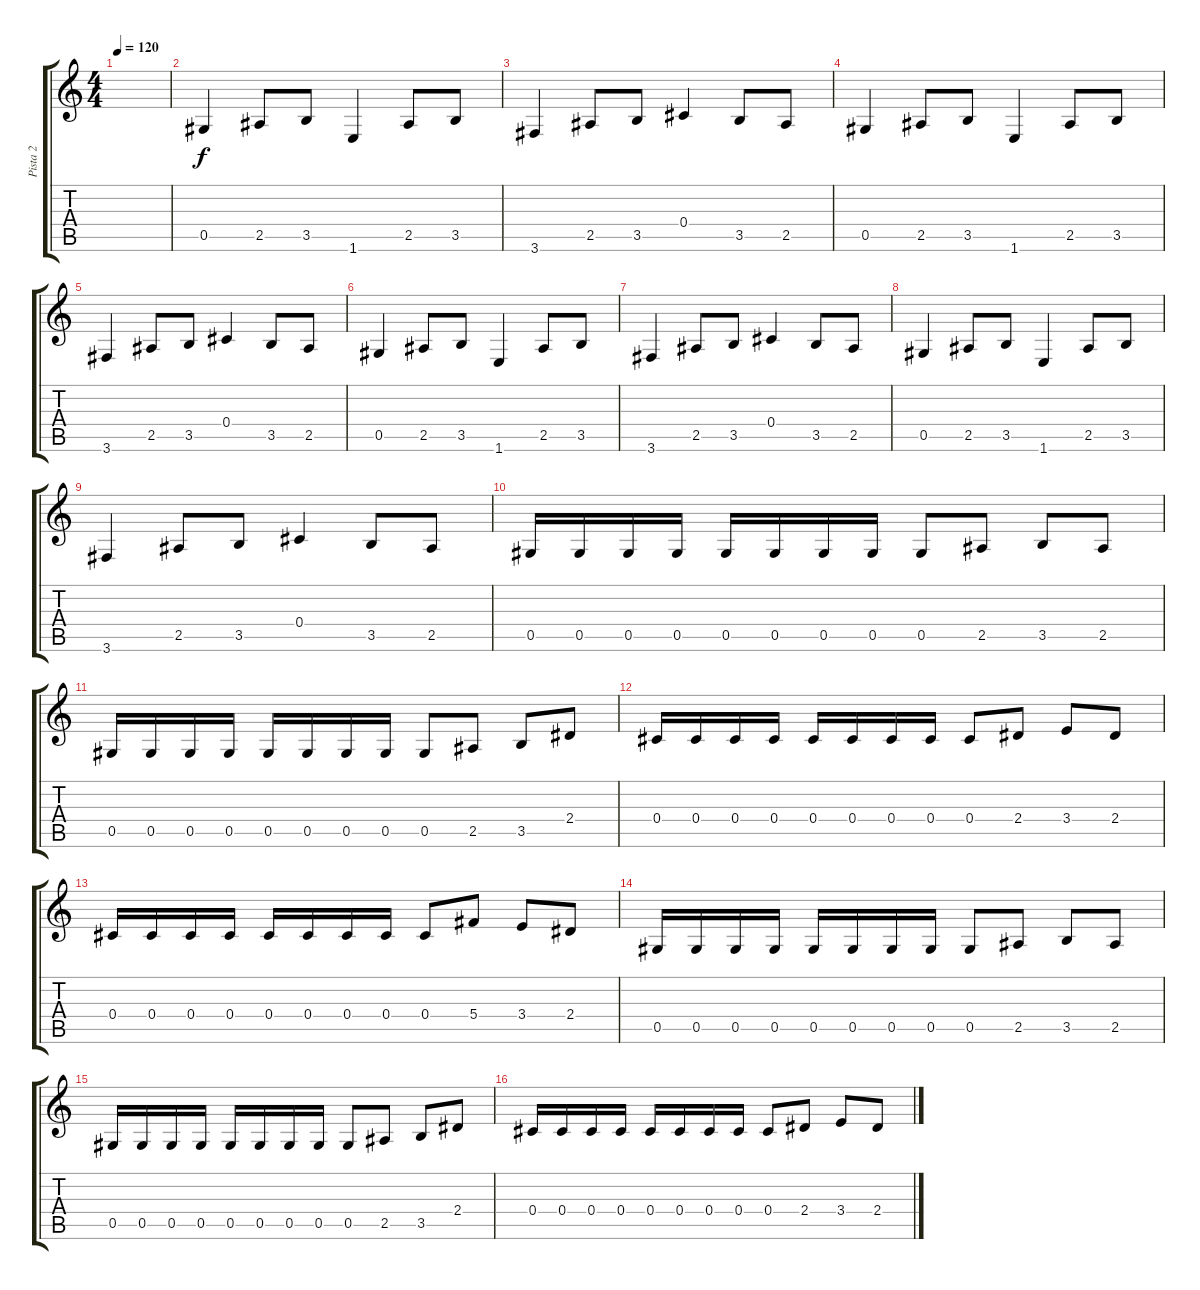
\track ("Pista 2" "Pista 2") {instrument overdrivenguitar}
\staff {score tabs}
\tuning (Eb4 Bb3 Gb3 Db3 Ab2 Eb2) {hide}
\ts (4 4)
\tempo 120
\clef g2
\ks c
|
0.5.4 2.5.8 3.5.8 1.6.4 2.5.8 3.5.8 |
3.6.4 2.5.8 3.5.8 0.4.4 3.5.8 2.5.8 |
0.5.4 2.5.8 3.5.8 1.6.4 2.5.8 3.5.8 |
3.6.4 2.5.8 3.5.8 0.4.4 3.5.8 2.5.8 |
0.5.4 2.5.8 3.5.8 1.6.4 2.5.8 3.5.8 |
3.6.4 2.5.8 3.5.8 0.4.4 3.5.8 2.5.8 |
0.5.4 2.5.8 3.5.8 1.6.4 2.5.8 3.5.8 |
3.6.4 2.5.8 3.5.8 0.4.4 3.5.8 2.5.8 |
0.5.16 0.5.16 0.5.16 0.5.16 0.5.16 0.5.16 0.5.16 0.5.16 0.5.8 2.5.8 3.5.8 2.5.8 |
0.5.16 0.5.16 0.5.16 0.5.16 0.5.16 0.5.16 0.5.16 0.5.16 0.5.8 2.5.8 3.5.8 2.4.8 |
0.4.16 0.4.16 0.4.16 0.4.16 0.4.16 0.4.16 0.4.16 0.4.16 0.4.8 2.4.8 3.4.8 2.4.8 |
0.4.16 0.4.16 0.4.16 0.4.16 0.4.16 0.4.16 0.4.16 0.4.16 0.4.8 5.4.8 3.4.8 2.4.8 |
0.5.16 0.5.16 0.5.16 0.5.16 0.5.16 0.5.16 0.5.16 0.5.16 0.5.8 2.5.8 3.5.8 2.5.8 |
0.5.16 0.5.16 0.5.16 0.5.16 0.5.16 0.5.16 0.5.16 0.5.16 0.5.8 2.5.8 3.5.8 2.4.8 |
0.4.16 0.4.16 0.4.16 0.4.16 0.4.16 0.4.16 0.4.16 0.4.16 0.4.8 2.4.8 3.4.8 2.4.8
